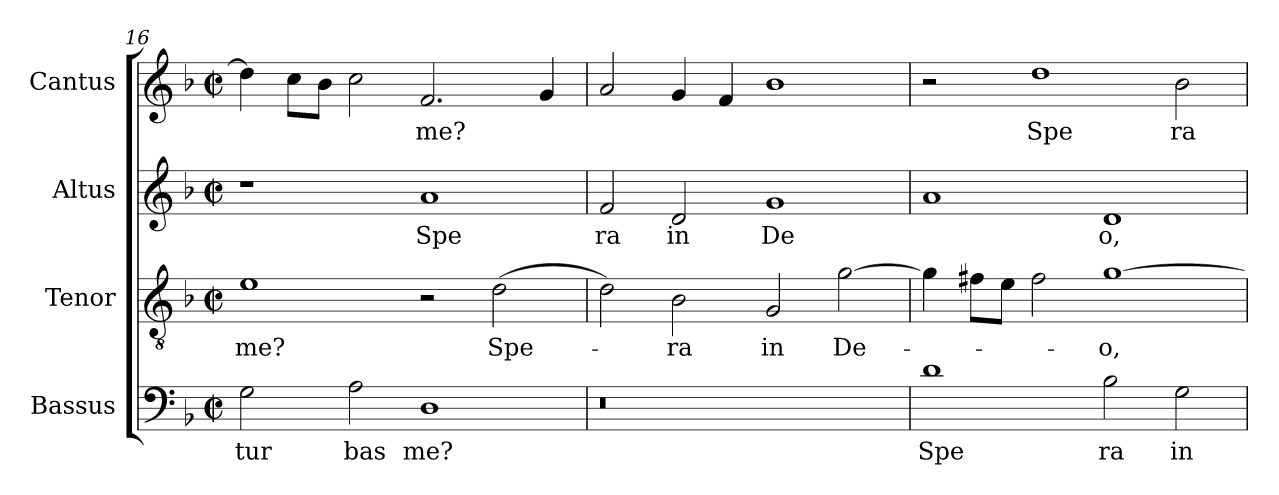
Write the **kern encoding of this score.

**kern	**text	**kern	**text	**kern	**text	**kern	**text
*part4	*part4	*part3	*part3	*part2	*part2	*part1	*part1
*staff4	*staff4	*staff3	*staff3	*staff2	*staff2	*staff1	*staff1
*I"Bassus	*	*I"Tenor	*	*I"Altus	*	*I"Cantus	*
*clefF4	*	*clefGv2	*	*clefG2	*	*clefG2	*
*k[b-]	*	*k[b-]	*	*k[b-]	*	*k[b-]	*
*F:	*	*F:	*	*F:	*	*F:	*
*M2/2	*	*M2/2	*	*M2/2	*	*M2/2	*
*met(c|)	*	*met(c|)	*	*met(c|)	*	*met(c|)	*
=16	=16	=16	=16	=16	=16	=16	=16
!	!LO:LY:b:cj	!	!LO:LY:b:cj	!	!	!	!
2G\	tur	1e	me?	1r	.	4dd\]	.
.	.	.	.	.	.	8cc\L	.
.	.	.	.	.	.	8b-\J	.
!	!LO:LY:b:cj	!	!	!	!	!	!
2A\	bas	.	.	.	.	2cc\	.
!	!LO:LY:b:cj	!	!	!	!LO:LY:b:cj	!	!LO:LY:b
1D	me?	2r	.	1a	Spe	2.f/	me?
!	!	!	!LO:LY:b	!	!	!	!
.	.	(>2d\	Spe-	.	.	.	.
.	.	.	.	.	.	4g/	.
=17	=17	=17	=17	=17	=17	=17	=17
!	!	!	!	!	!LO:LY:b:cj	!	!
0r	.	2d\)	.	2f/	ra	2a/	.
!	!	!	!LO:LY:b:cj	!	!LO:LY:b:cj	!	!
.	.	2B-\	-ra	2d/	in	4g/	.
.	.	.	.	.	.	4f/	.
!	!	!	!LO:LY:b:cj	!	!LO:LY:b:cj	!	!
.	.	2G/	in	1g	De	1b-	.
!	!	!	!LO:LY:b	!	!	!	!
.	.	[>2g\	De-	.	.	.	.
=18	=18	=18	=18	=18	=18	=18	=18
!	!LO:LY:b:cj	!	!	!	!	!	!
1d	Spe	4g\]	.	1a	.	2r	.
.	.	8f#\L	.	.	.	.	.
.	.	8e\J	.	.	.	.	.
!	!	!	!	!	!	!	!LO:LY:b:cj
.	.	2f#\	.	.	.	1dd	Spe
!	!LO:LY:b:cj	!	!LO:LY:b:cj	!	!LO:LY:b:cj	!	!
2B-\	ra	[>1g	-o,	1d	o,	.	.
!	!LO:LY:b:cj	!	!	!	!	!	!LO:LY:b:cj
2G\	in	.	.	.	.	2b-\	ra
=	=	=	=	=	=	=	=
*-	*-	*-	*-	*-	*-	*-	*-
